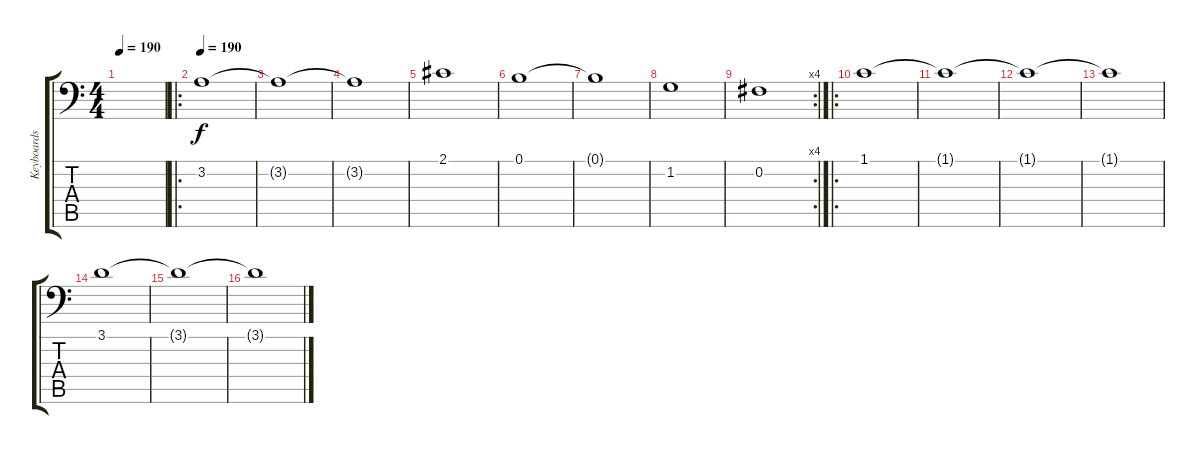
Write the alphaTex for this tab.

\track ("Keyboards" "Keyboards") {instrument synthstrings2}
\staff {score tabs}
\tuning (B3 Gb3 D3 A2 E2 A1) {hide}
\ts (4 4)
\tempo 190
\clef f4
\ks c
|
\ro
\tempo 190
3.2.1 |
3.2{t}.1 |
3.2{t}.1 |
2.1.1 |
0.1.1 |
0.1{t}.1 |
1.2.1 |
\rc 4
0.2.1 |
\ro
1.1.1 |
1.1{t}.1 |
1.1{t}.1 |
1.1{t}.1 |
3.1.1 |
3.1{t}.1 |
3.1{t}.1
